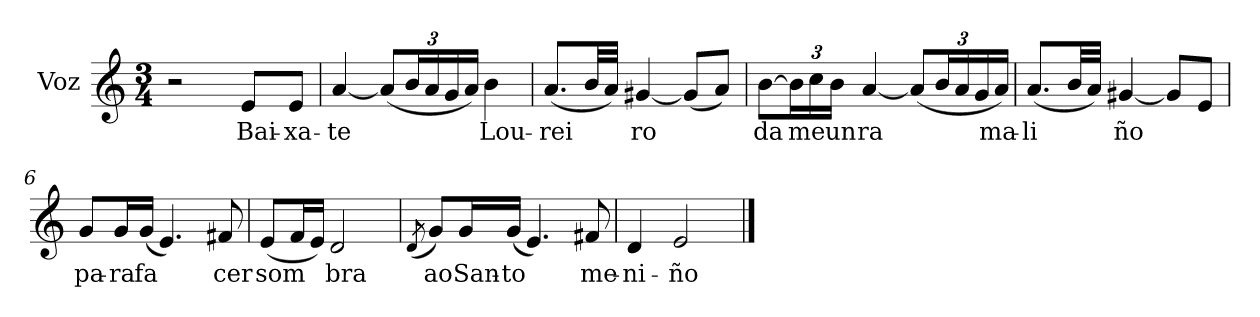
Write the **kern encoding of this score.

**kern	**text
*part1	*part1
*staff1	*staff1
*I"Voz	*
*I'Vo.	*
*clefG2	*
*k[]	*
*M3/4	*
*MM40	*
=1	=1
2r	.
8e/L	Bai-
8e/J	-xa-
=2	=2
[4a/	-te
*Xbrackettup	*
(12a/L]	.
24b/L	.
24a/	.
24g/	.
24a/JJ)	.
4b\	Lou-
=3	=3
(8.a/L	-rei
32b/LL	.
32a/JJJ)	.
[4g#X/	ro
(8g#/L]	.
8a/J)	.
=4	=4
[8b\L	da
24b\L]	.
24cc\	me
24b\JJ	un
[4a/	ra
(12a/L]	.
24b/L	.
24a/	.
24g/	.
24a/JJ)	ma-
=5	=5
(8.a/L	-li
32b/LL	.
32a/JJJ)	.
[4g#X/	ño
8g#/L]	.
8e/J	.
!!LO:LB:g=z
=6	=6
8g/L	pa-
16g/L	-ra
(16g/JJ	fa
4.e/)	.
8f#X/	cer
=7	=7
(8e/L	som
16f/L	.
16e/JJ)	.
2d/	bra
=8	=8
(8qd/	.
8g/L)	ao
16g/L	San-
(16g/JJ	-to
4.e/)	.
8f#X/	me-
=9	=9
4d/	-ni-
2e/	-ño
==	==
*-	*-
